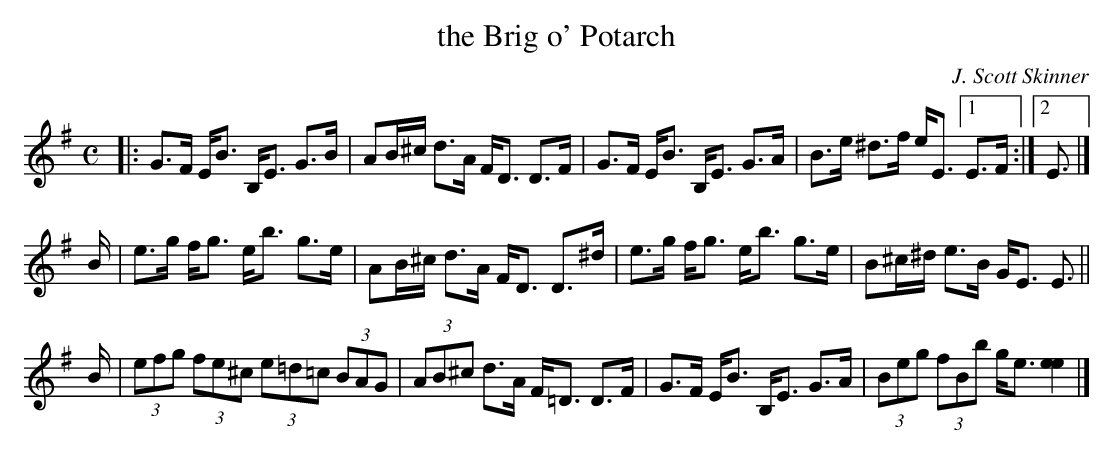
X:1
T: the Brig o' Potarch
C: J. Scott Skinner
M: C
L: 1/8
K: Em
|:\
G>F E<B B,<E G>B | AB/^c/ d>A F<D D>F |\
G>F E<B B,<E G>A | B>e ^d>f e<E [1 E>F :|[2 E> |]
B |\
e>g f<g e<b g>e | AB/^c/ d>A F<D D>^d |\
e>g f<g e<b g>e | B^c/^d/ e>B G<E E> ||
B |\
(3efg (3fe^c (3e=d=c (3BAG | (3AB^c d>A F<=D D>F |\
G>F E<B B,<E G>A | (3Beg (3fBb g<e [e2e2] |]
